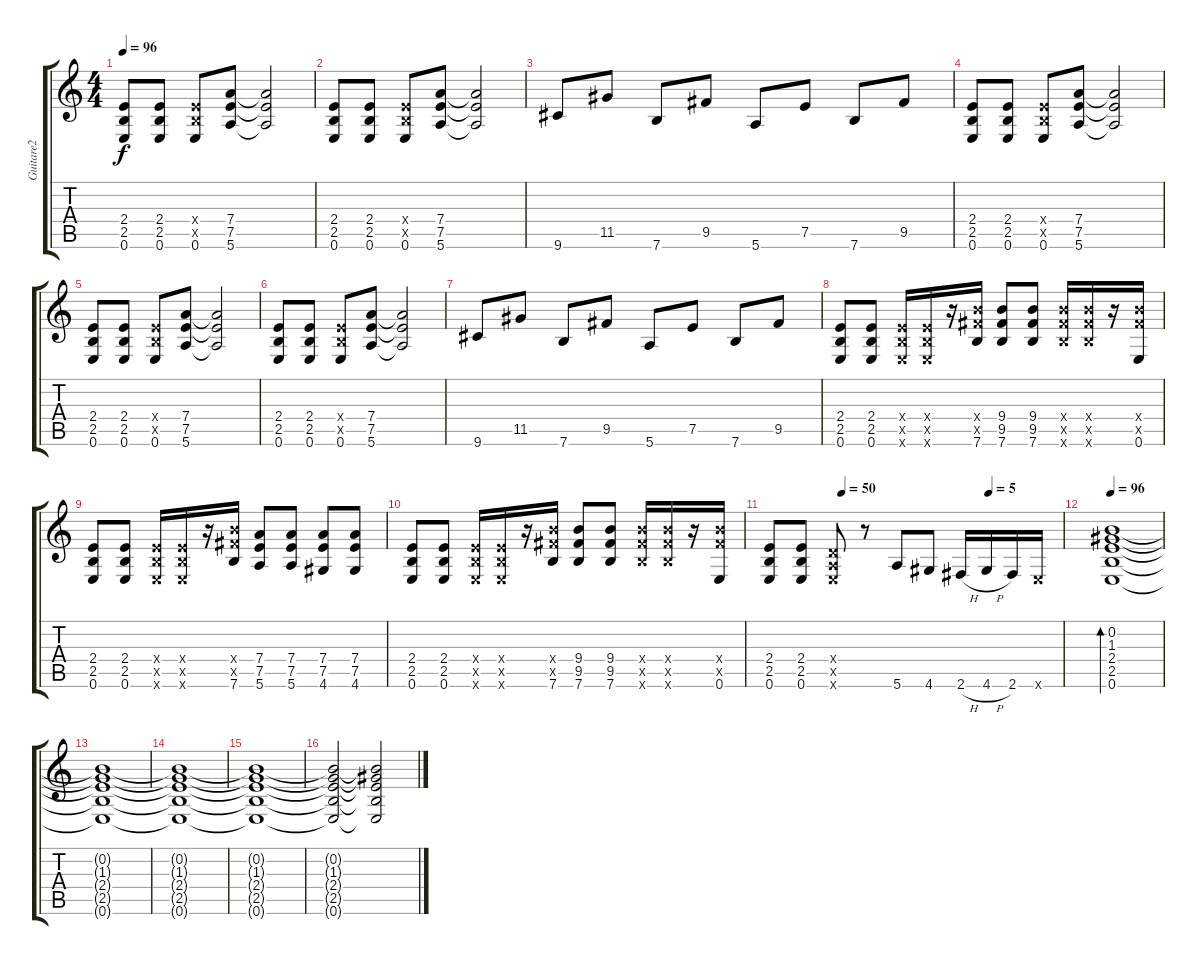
\track ("Guitare2" "Guitare2") {instrument distortionguitar}
\staff {score tabs}
\tuning (E4 B3 G3 D3 A2 E2) {hide}
\ts (4 4)
\tempo 96
\clef g2
\ks c
(2.4 2.5 0.6).8{dy f} (2.4 2.5 0.6).8 (2.4{x} 2.5{x} 0.6).8 (7.4 7.5 5.6).8 (7.4{t} 7.5{t} 5.6{t}).2 |
(2.4 2.5 0.6).8 (2.4 2.5 0.6).8 (2.4{x} 2.5{x} 0.6).8 (7.4 7.5 5.6).8 (7.4{t} 7.5{t} 5.6{t}).2 |
9.6.8 11.5.8 7.6.8 9.5.8 5.6.8 7.5.8 7.6.8 9.5.8 |
(2.4 2.5 0.6).8 (2.4 2.5 0.6).8 (2.4{x} 2.5{x} 0.6).8 (7.4 7.5 5.6).8 (7.4{t} 7.5{t} 5.6{t}).2 |
(2.4 2.5 0.6).8 (2.4 2.5 0.6).8 (2.4{x} 2.5{x} 0.6).8 (7.4 7.5 5.6).8 (7.4{t} 7.5{t} 5.6{t}).2 |
(2.4 2.5 0.6).8 (2.4 2.5 0.6).8 (2.4{x} 2.5{x} 0.6).8 (7.4 7.5 5.6).8 (7.4{t} 7.5{t} 5.6{t}).2 |
9.6.8 11.5.8 7.6.8 9.5.8 5.6.8 7.5.8 7.6.8 9.5.8 |
(2.4 2.5 0.6).8 (2.4 2.5 0.6).8 (2.4{x} 2.5{x} 0.6{x}).16 (2.4{x} 2.5{x} 0.6{x}).16 r.16 (9.4{x} 9.5{x} 7.6).16 (9.4 9.5 7.6).8 (9.4 9.5 7.6).8 (9.4{x} 9.5{x} 7.6{x}).16 (9.4{x} 9.5{x} 7.6{x}).16 r.16 (9.4{x} 9.5{x} 0.6).16 |
(2.4 2.5 0.6).8 (2.4 2.5 0.6).8 (2.4{x} 2.5{x} 0.6{x}).16 (2.4{x} 2.5{x} 0.6{x}).16 r.16 (9.4{x} 9.5{x} 7.6).16 (7.4 7.5 5.6).8 (7.4 7.5 5.6).8 (7.4 7.5 4.6).8 (7.4 7.5 4.6).8 |
(2.4 2.5 0.6).8 (2.4 2.5 0.6).8 (2.4{x} 2.5{x} 0.6{x}).16 (2.4{x} 2.5{x} 0.6{x}).16 r.16 (9.4{x} 9.5{x} 7.6).16 (9.4 9.5 7.6).8 (9.4 9.5 7.6).8 (9.4{x} 9.5{x} 7.6{x}).16 (9.4{x} 9.5{x} 7.6{x}).16 r.16 (9.4{x} 9.5{x} 0.6).16 |
\tempo (50 0.25)
\tempo (5 0.75)
(2.4 2.5 0.6).8 (2.4 2.5 0.6).8 (0.4{x} 0.5{x} 0.6{x}).8 r.8 5.6.8 4.6.8 2.6{h}.16 4.6{h}.16 2.6.16 0.6{x}.16 |
\tempo 96
(0.2 1.3 2.4 2.5 0.6).1{bd 30} |
(0.2{t} 1.3{t} 2.4{t} 2.5{t} 0.6{t}).1 |
(0.2{t} 1.3{t} 2.4{t} 2.5{t} 0.6{t}).1{volume 6} |
(0.2{t} 1.3{t} 2.4{t} 2.5{t} 0.6{t}).1 |
(0.2{t} 1.3{t} 2.4{t} 2.5{t} 0.6{t}).2{volume 0} (0.2{t} 1.3{t} 2.4{t} 2.5{t} 0.6{t}).2
